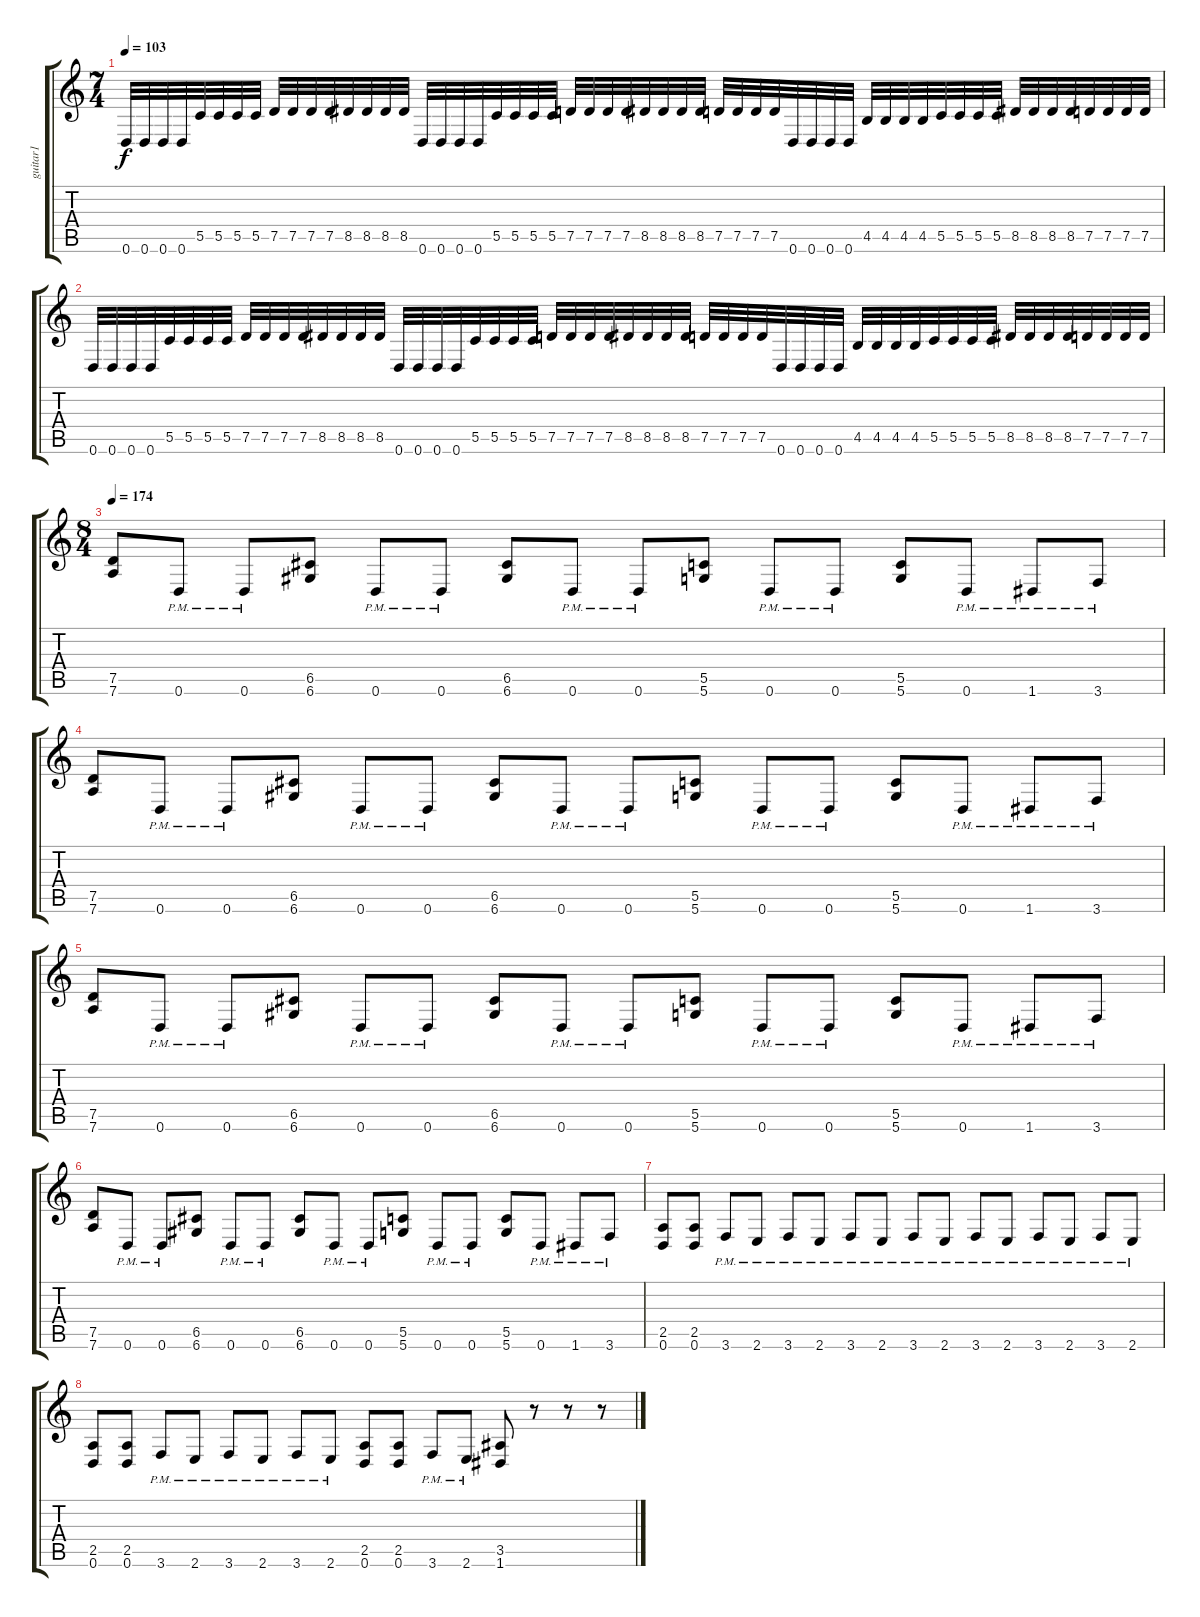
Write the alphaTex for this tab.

\track ("guitar1" "guitar1") {instrument distortionguitar}
\staff {score tabs}
\tuning (D4 A3 F3 C3 G2 D2) {hide}
\ts (7 4)
\tempo 103
\clef g2
\ks c
0.6.32{dy f} 0.6.32 0.6.32 0.6.32 5.5.32 5.5.32 5.5.32 5.5.32 7.5.32 7.5.32 7.5.32 7.5.32 8.5.32 8.5.32 8.5.32 8.5.32 0.6.32 0.6.32 0.6.32 0.6.32 5.5.32 5.5.32 5.5.32 5.5.32 7.5.32 7.5.32 7.5.32 7.5.32 8.5.32 8.5.32 8.5.32 8.5.32 7.5.32 7.5.32 7.5.32 7.5.32 0.6.32 0.6.32 0.6.32 0.6.32 4.5.32 4.5.32 4.5.32 4.5.32 5.5.32 5.5.32 5.5.32 5.5.32 8.5.32 8.5.32 8.5.32 8.5.32 7.5.32 7.5.32 7.5.32 7.5.32 |
0.6.32 0.6.32 0.6.32 0.6.32 5.5.32 5.5.32 5.5.32 5.5.32 7.5.32 7.5.32 7.5.32 7.5.32 8.5.32 8.5.32 8.5.32 8.5.32 0.6.32 0.6.32 0.6.32 0.6.32 5.5.32 5.5.32 5.5.32 5.5.32 7.5.32 7.5.32 7.5.32 7.5.32 8.5.32 8.5.32 8.5.32 8.5.32 7.5.32 7.5.32 7.5.32 7.5.32 0.6.32 0.6.32 0.6.32 0.6.32 4.5.32 4.5.32 4.5.32 4.5.32 5.5.32 5.5.32 5.5.32 5.5.32 8.5.32 8.5.32 8.5.32 8.5.32 7.5.32 7.5.32 7.5.32 7.5.32 |
\ts (8 4)
\tempo 174
(7.5 7.6).8 0.6{pm}.8 0.6{pm}.8 (6.5 6.6).8 0.6{pm}.8 0.6{pm}.8 (6.5 6.6).8 0.6{pm}.8 0.6{pm}.8 (5.5 5.6).8 0.6{pm}.8 0.6{pm}.8 (5.5 5.6).8 0.6{pm}.8 1.6{pm}.8 3.6{pm}.8 |
(7.5 7.6).8 0.6{pm}.8 0.6{pm}.8 (6.5 6.6).8 0.6{pm}.8 0.6{pm}.8 (6.5 6.6).8 0.6{pm}.8 0.6{pm}.8 (5.5 5.6).8 0.6{pm}.8 0.6{pm}.8 (5.5 5.6).8 0.6{pm}.8 1.6{pm}.8 3.6{pm}.8 |
(7.5 7.6).8 0.6{pm}.8 0.6{pm}.8 (6.5 6.6).8 0.6{pm}.8 0.6{pm}.8 (6.5 6.6).8 0.6{pm}.8 0.6{pm}.8 (5.5 5.6).8 0.6{pm}.8 0.6{pm}.8 (5.5 5.6).8 0.6{pm}.8 1.6{pm}.8 3.6{pm}.8 |
(7.5 7.6).8 0.6{pm}.8 0.6{pm}.8 (6.5 6.6).8 0.6{pm}.8 0.6{pm}.8 (6.5 6.6).8 0.6{pm}.8 0.6{pm}.8 (5.5 5.6).8 0.6{pm}.8 0.6{pm}.8 (5.5 5.6).8 0.6{pm}.8 1.6{pm}.8 3.6{pm}.8 |
(2.5 0.6).8 (2.5 0.6).8 3.6{pm}.8 2.6{pm}.8 3.6{pm}.8 2.6{pm}.8 3.6{pm}.8 2.6{pm}.8 3.6{pm}.8 2.6{pm}.8 3.6{pm}.8 2.6{pm}.8 3.6{pm}.8 2.6{pm}.8 3.6{pm}.8 2.6{pm}.8 |
(2.5 0.6).8 (2.5 0.6).8 3.6{pm}.8 2.6{pm}.8 3.6{pm}.8 2.6{pm}.8 3.6{pm}.8 2.6{pm}.8 (2.5 0.6).8 (2.5 0.6).8 3.6{pm}.8 2.6{pm}.8 (3.5 1.6).8 r.8 r.8 r.8
